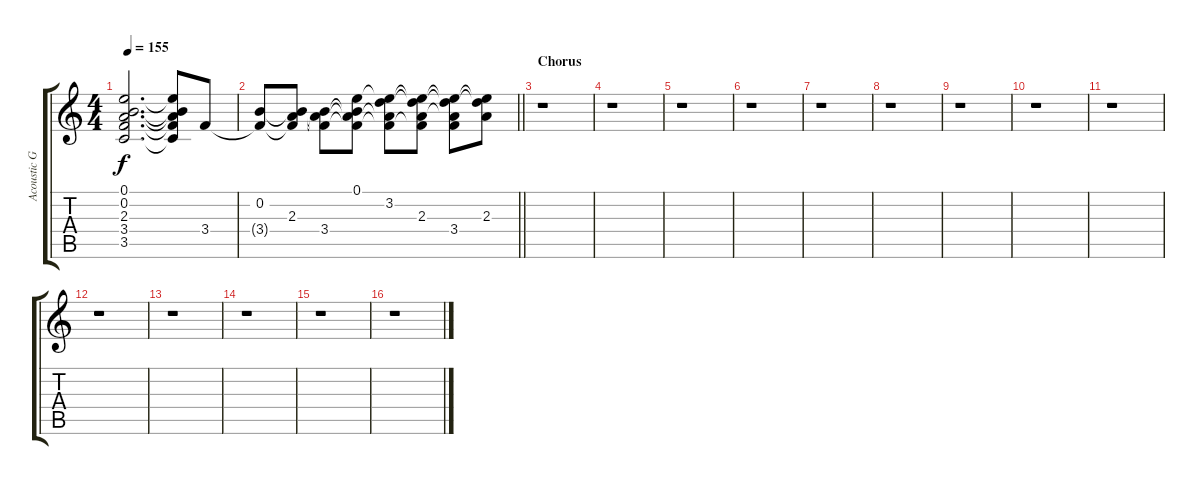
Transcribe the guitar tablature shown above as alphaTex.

\track ("Acoustic Guitar" "Acoustic G") {instrument acousticguitarsteel}
\staff {score tabs}
\tuning (E4 B3 G3 D3 A2 D2) {hide}
\ts (4 4)
\tempo 155
\clef g2
\ks c
(0.1 0.2 2.3 3.4 3.5).2{d dy f} (0.1{t} 0.2{t} 2.3{t} 3.4{t} 3.5{t}).8 3.4.8 |
\barLineRight lightlight
(0.2 3.4{t}).8 (0.2{t} 2.3 3.4{t}).8 (0.2{t} 2.3{t} 3.4).8 (0.1 0.2{t} 2.3{t} 3.4{t}).8 (0.1{t} 3.2 2.3{t} 3.4{t}).8 (0.1{t} 3.2{t} 2.3 3.4{t}).8 (0.1{t} 3.2{t} 2.3{t} 3.4).8 (0.1{t} 3.2{t} 2.3).8 |
\section ("" "Chorus")
r.1 |
r.1 |
r.1 |
r.1 |
r.1 |
r.1 |
r.1 |
r.1 |
r.1 |
r.1 |
r.1 |
r.1 |
r.1 |
r.1
